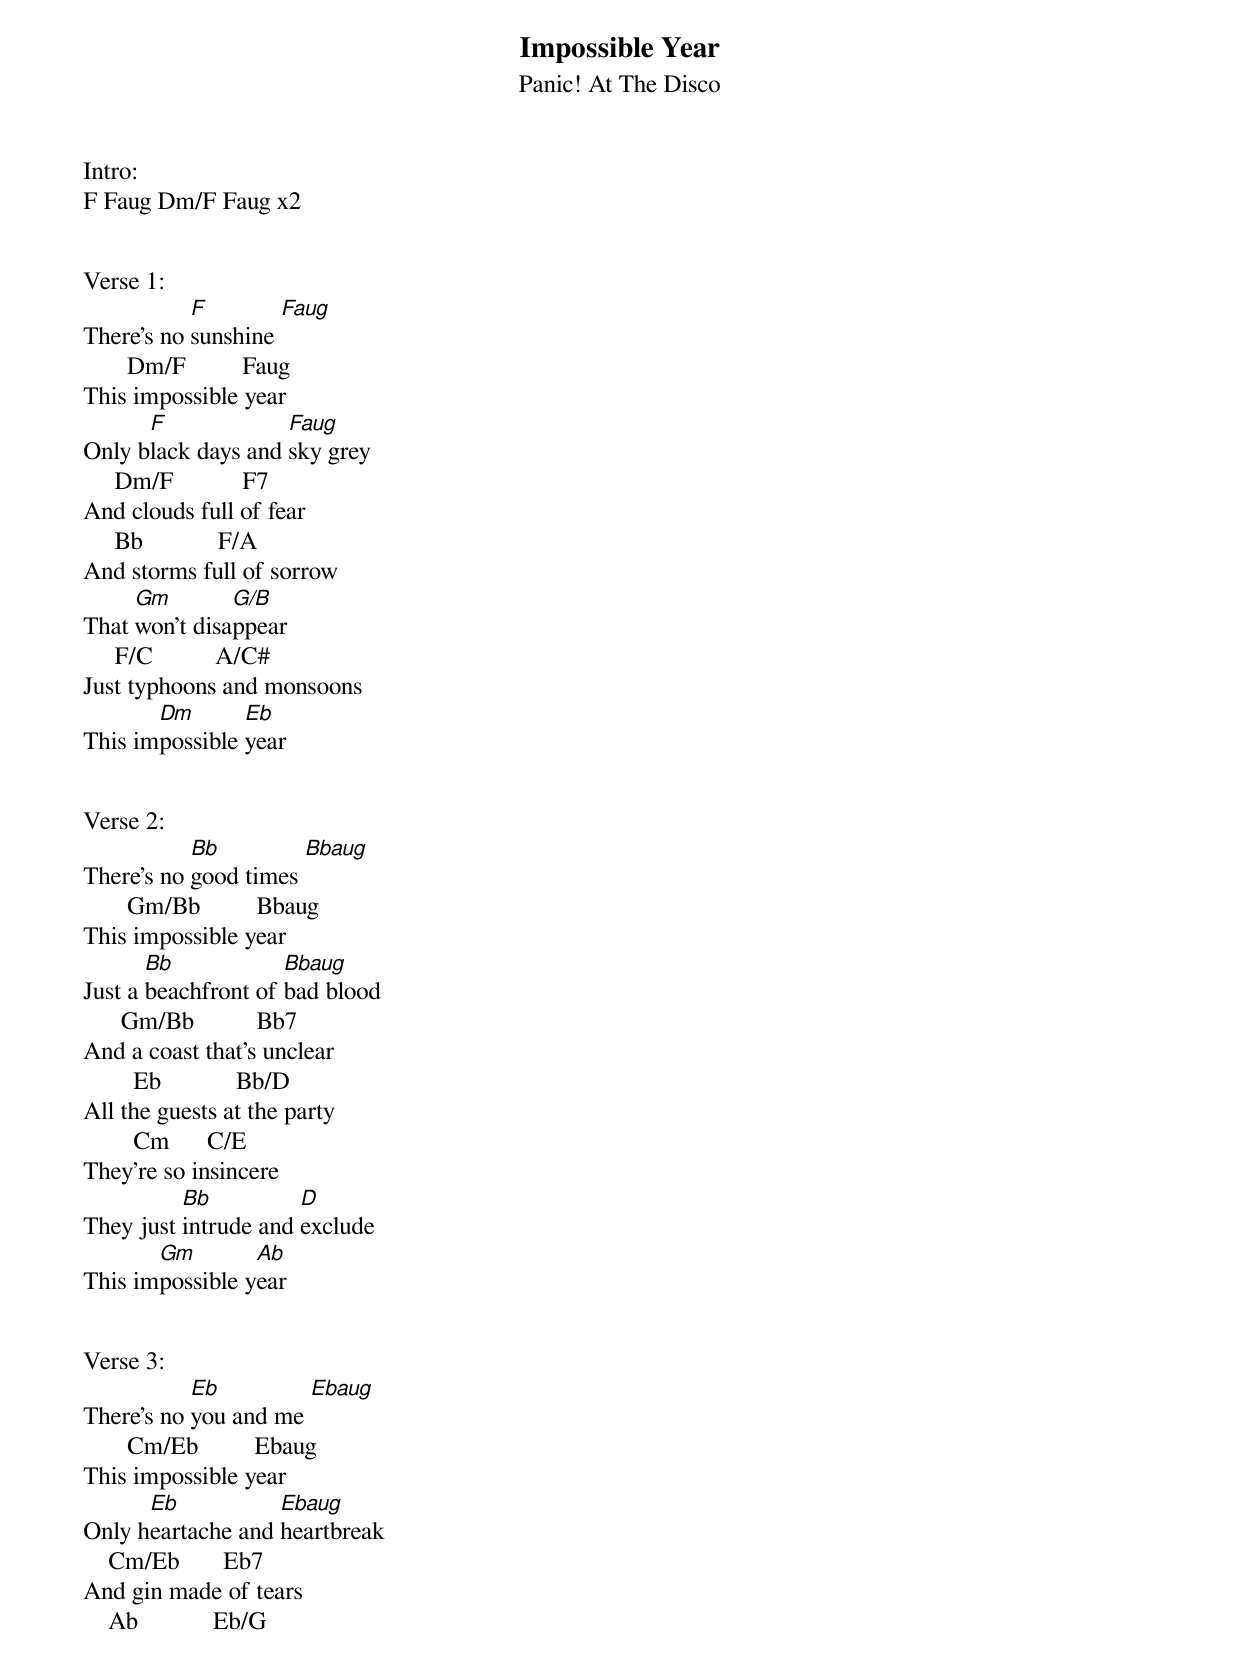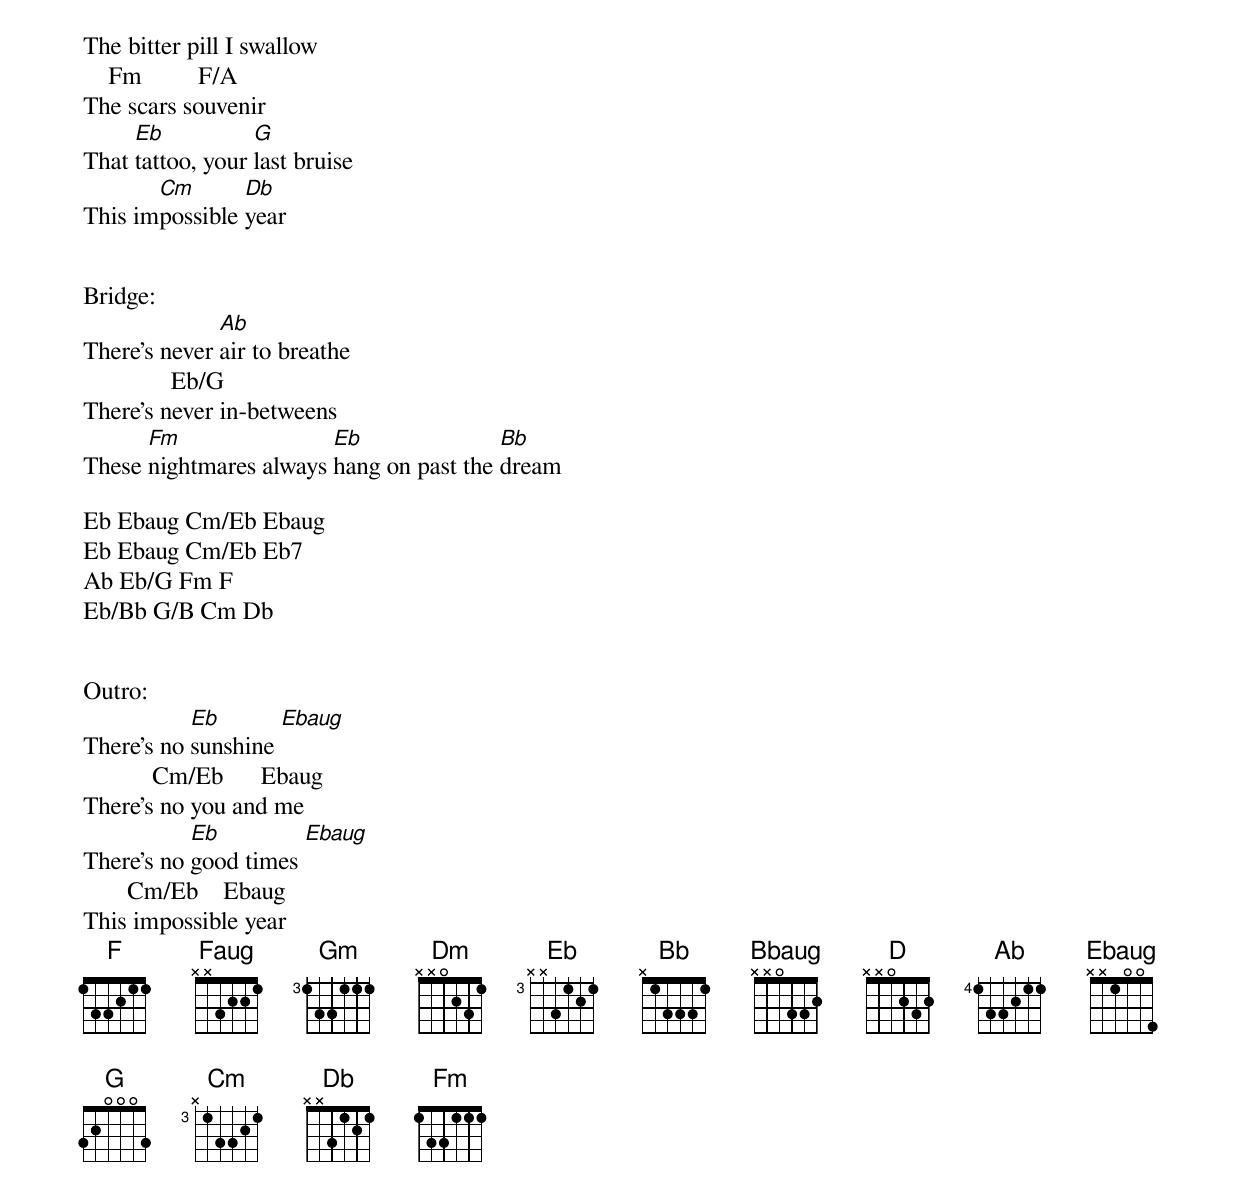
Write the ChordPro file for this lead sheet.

{title: Impossible Year}
{subtitle: Panic! At The Disco}
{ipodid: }

Intro:
F Faug Dm/F Faug x2


Verse 1:
There's no [F]sunshine [Faug]
       Dm/F         Faug
This impossible year
Only b[F]lack days and [Faug]sky grey
     Dm/F           F7
And clouds full of fear
     Bb            F/A
And storms full of sorrow
That [Gm]won't disa[G/B]ppear
     F/C          A/C#
Just typhoons and monsoons
This im[Dm]possible [Eb]year


Verse 2:
There's no [Bb]good times [Bbaug]
       Gm/Bb         Bbaug
This impossible year
Just a [Bb]beachfront of [Bbaug]bad blood
      Gm/Bb          Bb7
And a coast that's unclear
        Eb            Bb/D
All the guests at the party
        Cm      C/E
They're so insincere
They just [Bb]intrude and [D]exclude
This im[Gm]possible y[Ab]ear


Verse 3:
There's no [Eb]you and me [Ebaug]
       Cm/Eb         Ebaug
This impossible year
Only h[Eb]eartache and [Ebaug]heartbreak
    Cm/Eb       Eb7
And gin made of tears
    Ab            Eb/G
The bitter pill I swallow
    Fm         F/A
The scars souvenir
That [Eb]tattoo, your [G]last bruise
This im[Cm]possible [Db]year


Bridge:
There's never [Ab]air to breathe
              Eb/G
There's never in-betweens
These [Fm]nightmares always [Eb]hang on past the [Bb]dream

Eb Ebaug Cm/Eb Ebaug
Eb Ebaug Cm/Eb Eb7
Ab Eb/G Fm F
Eb/Bb G/B Cm Db


Outro:
There's no [Eb]sunshine [Ebaug]
           Cm/Eb      Ebaug
There's no you and me
There's no [Eb]good times [Ebaug]
       Cm/Eb    Ebaug
This impossible year
